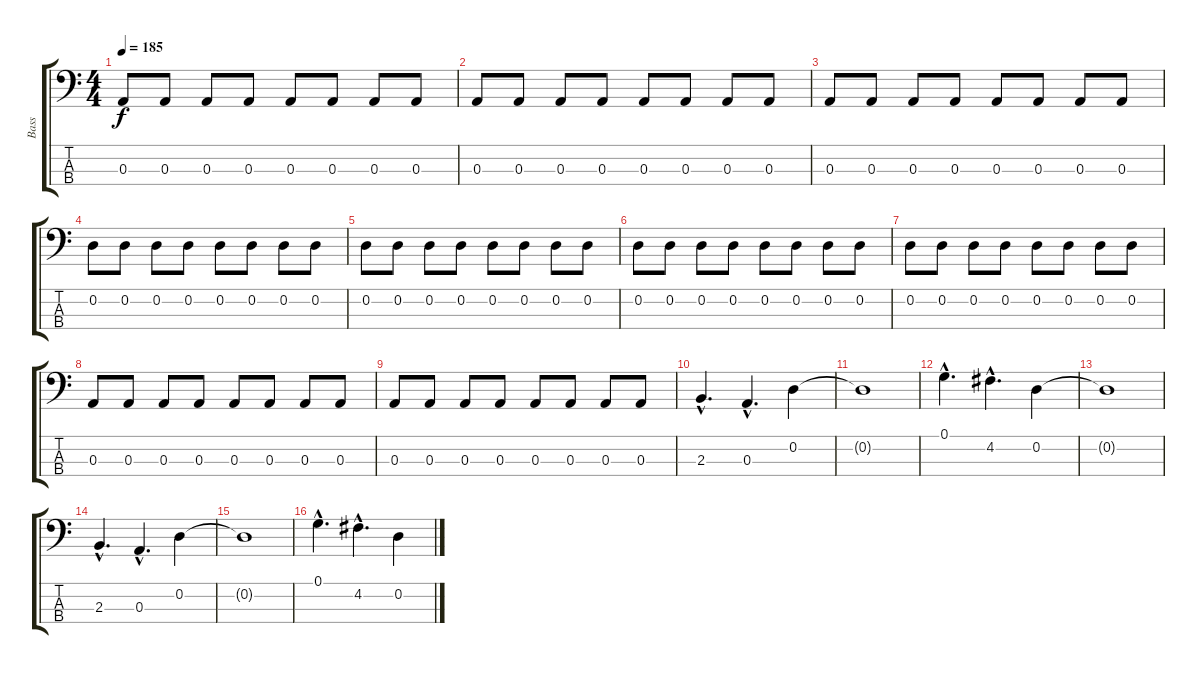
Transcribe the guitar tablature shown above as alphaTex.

\track ("Bass" "Bass") {instrument electricbassfinger}
\staff {score tabs}
\tuning (G2 D2 A1 E1) {hide}
\ts (4 4)
\tempo 185
\clef f4
\ks c
0.3.8{dy f} 0.3.8 0.3.8 0.3.8 0.3.8 0.3.8 0.3.8 0.3.8 |
0.3.8 0.3.8 0.3.8 0.3.8 0.3.8 0.3.8 0.3.8 0.3.8 |
0.3.8 0.3.8 0.3.8 0.3.8 0.3.8 0.3.8 0.3.8 0.3.8 |
0.2.8 0.2.8 0.2.8 0.2.8 0.2.8 0.2.8 0.2.8 0.2.8 |
0.2.8 0.2.8 0.2.8 0.2.8 0.2.8 0.2.8 0.2.8 0.2.8 |
0.2.8 0.2.8 0.2.8 0.2.8 0.2.8 0.2.8 0.2.8 0.2.8 |
0.2.8 0.2.8 0.2.8 0.2.8 0.2.8 0.2.8 0.2.8 0.2.8 |
0.3.8 0.3.8 0.3.8 0.3.8 0.3.8 0.3.8 0.3.8 0.3.8 |
0.3.8 0.3.8 0.3.8 0.3.8 0.3.8 0.3.8 0.3.8 0.3.8 |
2.3{hac}.4{d} 0.3{hac}.4{d} 0.2.4 |
0.2{t}.1 |
0.1{hac}.4{d} 4.2{hac}.4{d} 0.2.4 |
0.2{t}.1 |
2.3{hac}.4{d} 0.3{hac}.4{d} 0.2.4 |
0.2{t}.1 |
0.1{hac}.4{d} 4.2{hac}.4{d} 0.2.4
